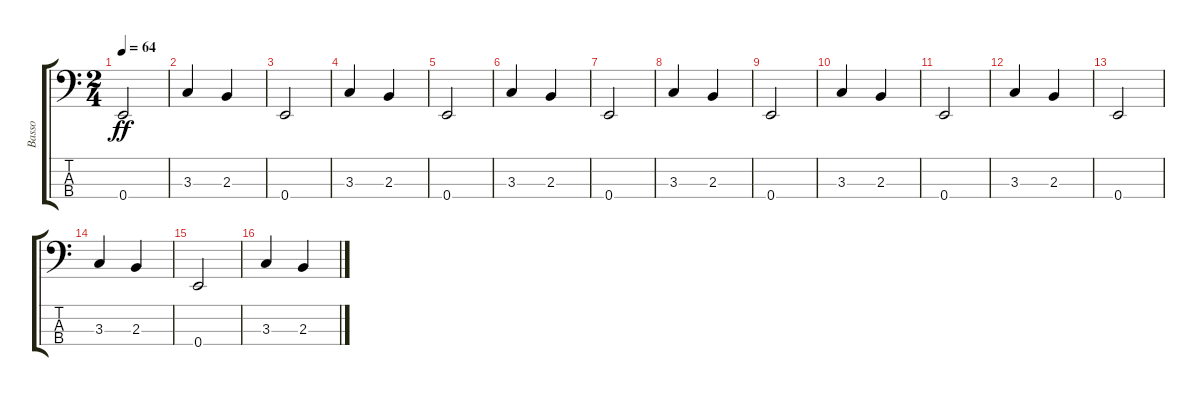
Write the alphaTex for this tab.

\track ("Basso" "Basso") {instrument electricbassfinger}
\staff {score tabs}
\tuning (G2 D2 A1 E1) {hide}
\ts (2 4)
\tempo 64
\clef f4
\ks c
0.4.2{dy ff instrument electricbassfinger} |
3.3.4 2.3.4 |
0.4.2 |
3.3.4 2.3.4 |
0.4.2 |
3.3.4 2.3.4 |
0.4.2 |
3.3.4 2.3.4 |
0.4.2 |
3.3.4 2.3.4 |
0.4.2 |
3.3.4 2.3.4 |
0.4.2 |
3.3.4 2.3.4 |
0.4.2 |
3.3.4 2.3.4
